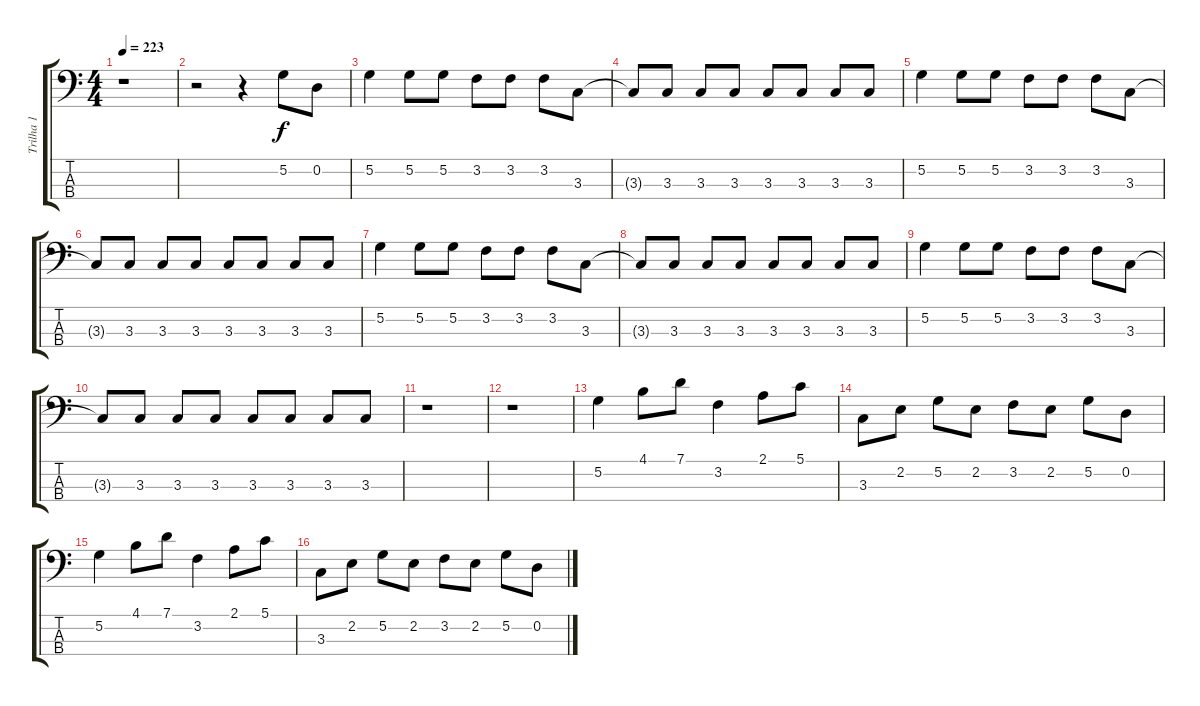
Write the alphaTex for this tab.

\track ("Trilha 1" "Trilha 1") {instrument electricbasspick}
\staff {score tabs}
\tuning (G2 D2 A1 E1) {hide}
\ts (4 4)
\tempo 223
\clef f4
\ks c
r.1{dy f instrument electricbasspick} |
r.2 r.4 5.2.8 0.2.8 |
5.2.4 5.2.8 5.2.8 3.2.8 3.2.8 3.2.8 3.3.8 |
3.3{t}.8 3.3.8 3.3.8 3.3.8 3.3.8 3.3.8 3.3.8 3.3.8 |
5.2.4 5.2.8 5.2.8 3.2.8 3.2.8 3.2.8 3.3.8 |
3.3{t}.8 3.3.8 3.3.8 3.3.8 3.3.8 3.3.8 3.3.8 3.3.8 |
5.2.4 5.2.8 5.2.8 3.2.8 3.2.8 3.2.8 3.3.8 |
3.3{t}.8 3.3.8 3.3.8 3.3.8 3.3.8 3.3.8 3.3.8 3.3.8 |
5.2.4 5.2.8 5.2.8 3.2.8 3.2.8 3.2.8 3.3.8 |
3.3{t}.8 3.3.8 3.3.8 3.3.8 3.3.8 3.3.8 3.3.8 3.3.8 |
r.1 |
r.1 |
5.2.4 4.1.8 7.1.8 3.2.4 2.1.8 5.1.8 |
3.3.8 2.2.8 5.2.8 2.2.8 3.2.8 2.2.8 5.2.8 0.2.8 |
5.2.4 4.1.8 7.1.8 3.2.4 2.1.8 5.1.8 |
3.3.8 2.2.8 5.2.8 2.2.8 3.2.8 2.2.8 5.2.8 0.2.8
